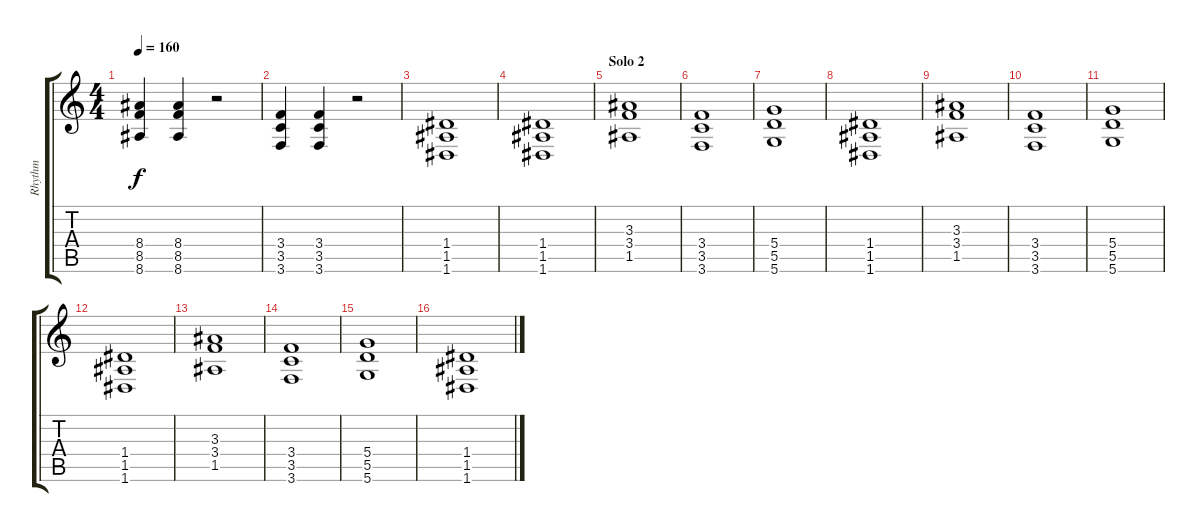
\track ("Rhythm " "Rhythm ") {instrument acousticguitarnylon}
\staff {score tabs}
\tuning (E4 B3 G3 D3 A2 D2) {hide}
\ts (4 4)
\tempo 160
\clef g2
\ks c
(8.4 8.5 8.6).4{dy f} (8.4 8.5 8.6).4 r.2 |
(3.4 3.5 3.6).4 (3.4 3.5 3.6).4 r.2 |
(1.4 1.5 1.6).1 |
(1.4 1.5 1.6).1 |
\section ("" "Solo 2")
(3.3 3.4 1.5).1{instrument acousticguitarnylon} |
(3.4 3.5 3.6).1 |
(5.4 5.5 5.6).1 |
(1.4 1.5 1.6).1 |
(3.3 3.4 1.5).1 |
(3.4 3.5 3.6).1 |
(5.4 5.5 5.6).1 |
(1.4 1.5 1.6).1 |
(3.3 3.4 1.5).1 |
(3.4 3.5 3.6).1 |
(5.4 5.5 5.6).1 |
(1.4 1.5 1.6).1
